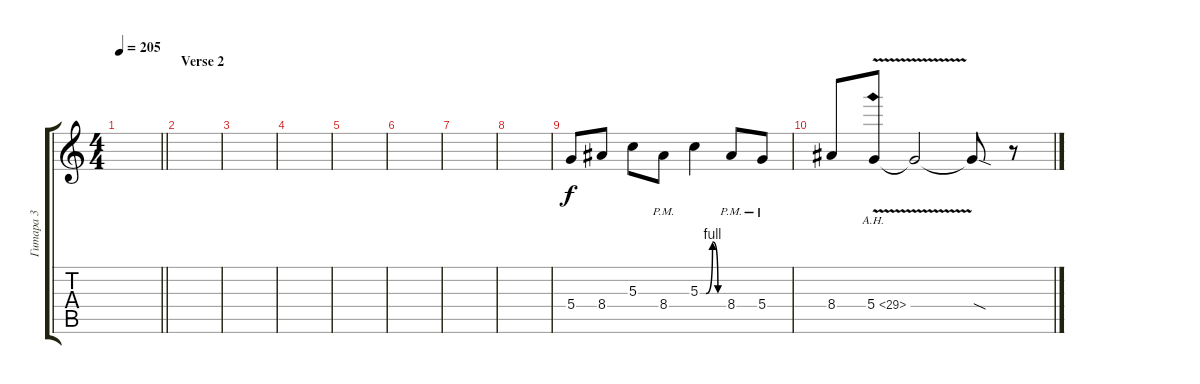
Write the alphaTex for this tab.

\track ("Гитара 3" "Гитара 3") {instrument distortionguitar}
\staff {score tabs}
\tuning (E4 B3 G3 D3 A2 E2) {hide}
\ts (4 4)
\tempo 205
\clef g2
\barLineRight lightlight
\ks aminor
|
\section ("" "Verse 2")
|
|
|
|
|
|
|
5.4.8 8.4.8 5.3.8 8.4{pm}.8 5.3{be (custom 0 0 15 0 32 4 46 0 60 0)}.4 8.4{pm}.8 5.4{pm}.8 |
8.4.8 5.4{ah 24 v}.8 5.4{t}.2 5.4{sod t}.8 r.8
